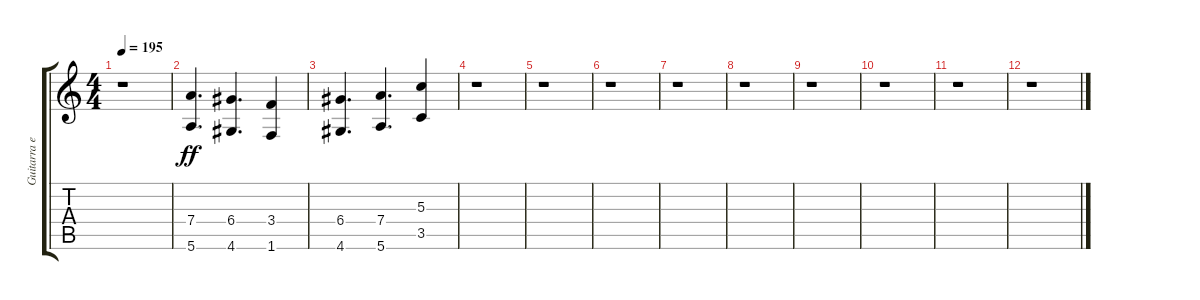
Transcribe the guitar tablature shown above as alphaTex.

\track ("Guitarra extra" "Guitarra e") {instrument distortionguitar}
\staff {score tabs}
\tuning (E4 B3 G3 D3 A2 E2) {hide}
\ts (4 4)
\tempo 195
\clef g2
\ks c
r.1{dy ff} |
(7.4 5.6).4{d} (6.4 4.6).4{d} (3.4 1.6).4 |
(6.4 4.6).4{d} (7.4 5.6).4{d} (5.3 3.5).4 |
r.1 |
r.1 |
r.1 |
r.1 |
r.1 |
r.1 |
r.1 |
r.1 |
r.1
